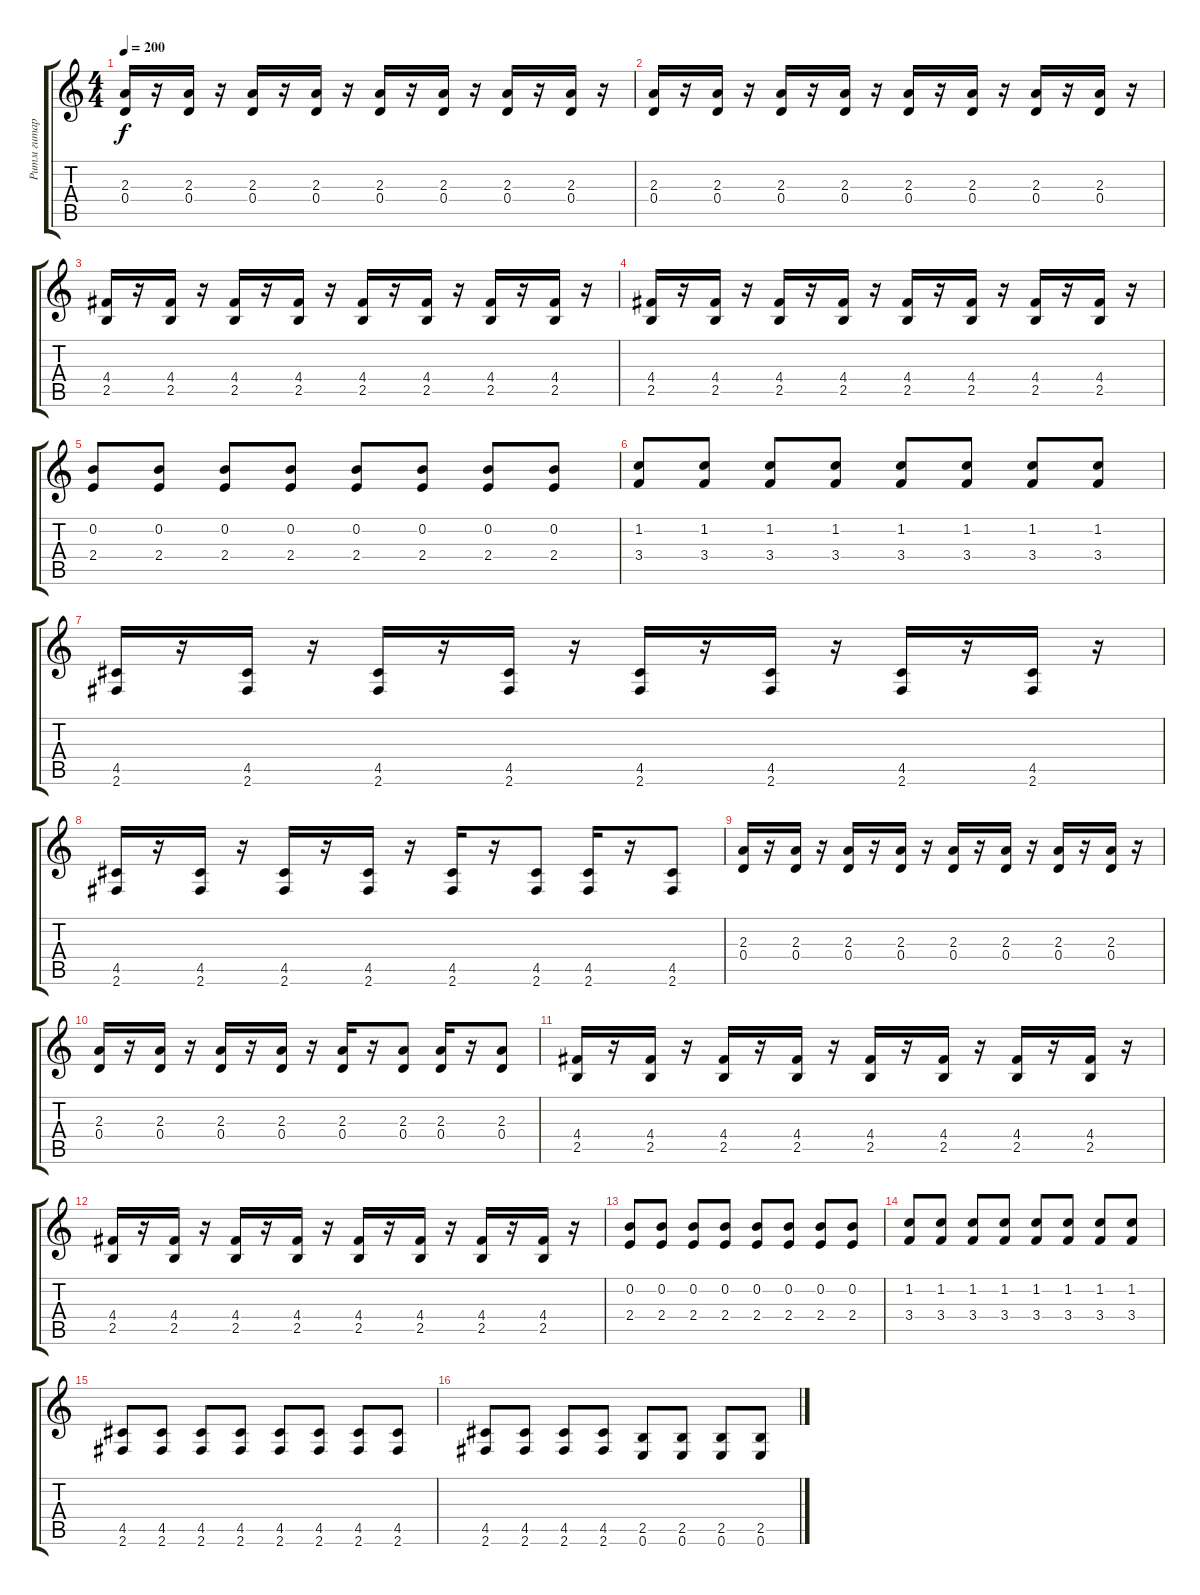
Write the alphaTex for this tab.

\track ("Ритм гитара" "Ритм гитар") {instrument overdrivenguitar}
\staff {score tabs}
\tuning (E4 B3 G3 D3 A2 E2) {hide}
\ts (4 4)
\tempo 200
\clef g2
\ks c
(2.3 0.4).16{dy f} r.16 (2.3 0.4).16 r.16 (2.3 0.4).16 r.16 (2.3 0.4).16 r.16 (2.3 0.4).16 r.16 (2.3 0.4).16 r.16 (2.3 0.4).16 r.16 (2.3 0.4).16 r.16 |
(2.3 0.4).16 r.16 (2.3 0.4).16 r.16 (2.3 0.4).16 r.16 (2.3 0.4).16 r.16 (2.3 0.4).16 r.16 (2.3 0.4).16 r.16 (2.3 0.4).16 r.16 (2.3 0.4).16 r.16 |
(4.4 2.5).16 r.16 (4.4 2.5).16 r.16 (4.4 2.5).16 r.16 (4.4 2.5).16 r.16 (4.4 2.5).16 r.16 (4.4 2.5).16 r.16 (4.4 2.5).16 r.16 (4.4 2.5).16 r.16 |
(4.4 2.5).16 r.16 (4.4 2.5).16 r.16 (4.4 2.5).16 r.16 (4.4 2.5).16 r.16 (4.4 2.5).16 r.16 (4.4 2.5).16 r.16 (4.4 2.5).16 r.16 (4.4 2.5).16 r.16 |
(0.2 2.4).8{volume 10} (0.2 2.4).8{volume 10} (0.2 2.4).8{volume 10} (0.2 2.4).8{volume 10} (0.2 2.4).8{volume 10} (0.2 2.4).8{volume 10} (0.2 2.4).8{volume 10} (0.2 2.4).8{volume 10} |
(1.2 3.4).8{volume 10} (1.2 3.4).8{volume 11} (1.2 3.4).8{volume 11} (1.2 3.4).8{volume 11} (1.2 3.4).8{volume 11} (1.2 3.4).8{volume 11} (1.2 3.4).8{volume 11} (1.2 3.4).8{volume 11} |
(4.5 2.6).16{volume 10} r.16 (4.5 2.6).16 r.16 (4.5 2.6).16 r.16 (4.5 2.6).16 r.16 (4.5 2.6).16 r.16 (4.5 2.6).16 r.16 (4.5 2.6).16 r.16 (4.5 2.6).16 r.16 |
(4.5 2.6).16 r.16 (4.5 2.6).16 r.16 (4.5 2.6).16 r.16 (4.5 2.6).16 r.16 (4.5 2.6).16 r.16 (4.5 2.6).8 (4.5 2.6).16 r.16 (4.5 2.6).8 |
(2.3 0.4).16 r.16 (2.3 0.4).16 r.16 (2.3 0.4).16 r.16 (2.3 0.4).16 r.16 (2.3 0.4).16 r.16 (2.3 0.4).16 r.16 (2.3 0.4).16 r.16 (2.3 0.4).16 r.16 |
(2.3 0.4).16 r.16 (2.3 0.4).16 r.16 (2.3 0.4).16 r.16 (2.3 0.4).16 r.16 (2.3 0.4).16 r.16 (2.3 0.4).8 (2.3 0.4).16 r.16 (2.3 0.4).8 |
(4.4 2.5).16 r.16 (4.4 2.5).16 r.16 (4.4 2.5).16 r.16 (4.4 2.5).16 r.16 (4.4 2.5).16 r.16 (4.4 2.5).16 r.16 (4.4 2.5).16 r.16 (4.4 2.5).16 r.16 |
(4.4 2.5).16 r.16 (4.4 2.5).16 r.16 (4.4 2.5).16 r.16 (4.4 2.5).16 r.16 (4.4 2.5).16 r.16 (4.4 2.5).16 r.16 (4.4 2.5).16 r.16 (4.4 2.5).16 r.16 |
(0.2 2.4).8{volume 10} (0.2 2.4).8{volume 10} (0.2 2.4).8{volume 10} (0.2 2.4).8{volume 10} (0.2 2.4).8{volume 10} (0.2 2.4).8{volume 10} (0.2 2.4).8{volume 10} (0.2 2.4).8{volume 10} |
(1.2 3.4).8{volume 10} (1.2 3.4).8{volume 11} (1.2 3.4).8{volume 11} (1.2 3.4).8{volume 11} (1.2 3.4).8{volume 11} (1.2 3.4).8{volume 11} (1.2 3.4).8{volume 11} (1.2 3.4).8{volume 11} |
(4.5 2.6).8{volume 11 instrument overdrivenguitar} (4.5 2.6).8 (4.5 2.6).8 (4.5 2.6).8 (4.5 2.6).8 (4.5 2.6).8 (4.5 2.6).8 (4.5 2.6).8 |
(4.5 2.6).8 (4.5 2.6).8 (4.5 2.6).8 (4.5 2.6).8 (2.5 0.6).8 (2.5 0.6).8 (2.5 0.6).8 (2.5 0.6).8
